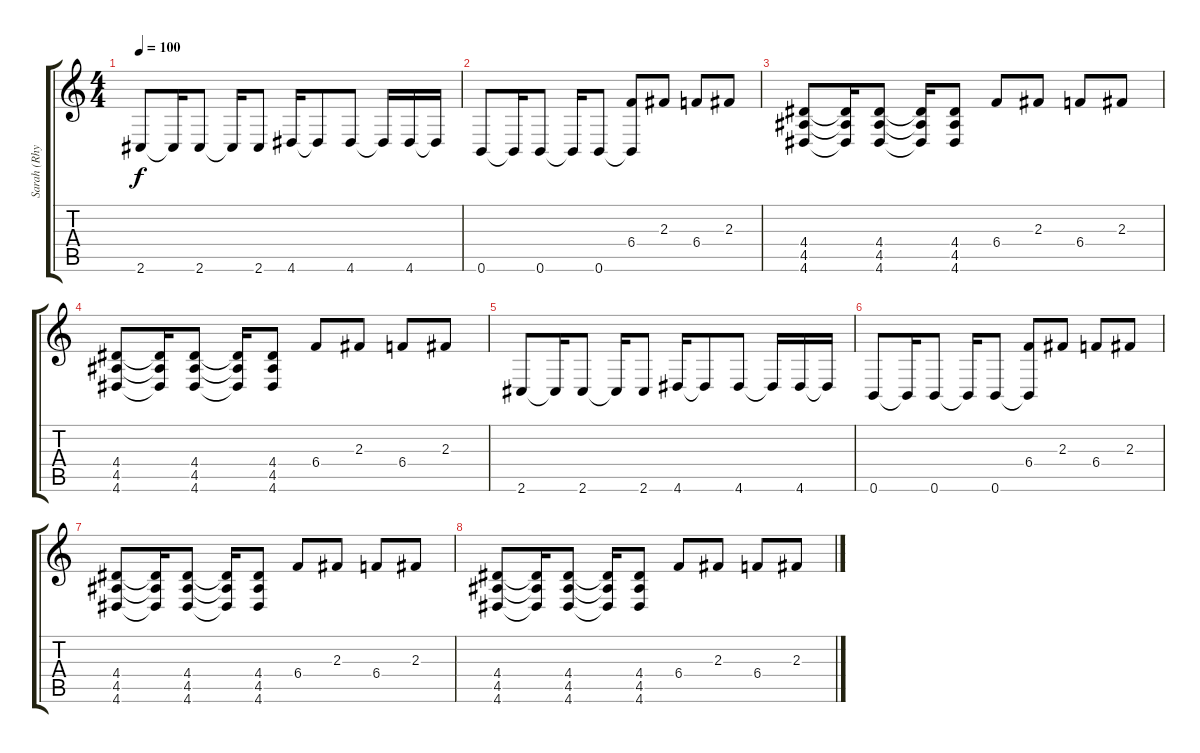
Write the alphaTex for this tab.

\track ("Sarah (Rhythm)" "Sarah (Rhy") {instrument distortionguitar}
\staff {score tabs}
\tuning (Db4 Ab3 E3 B2 Gb2 B1) {hide}
\ts (4 4)
\tempo 100
\clef g2
\ks c
2.6.8{dy f} 2.6{t}.16 2.6.8 2.6{t}.16 2.6.8 4.6.16 4.6{t}.8 4.6.8 4.6{t}.16 4.6.16 4.6{t}.16 |
0.6.8 0.6{t}.16 0.6.8 0.6{t}.16 0.6.8 (6.4 0.6{t}).8 2.3.8 6.4.8 2.3.8 |
(4.4 4.5 4.6).8 (4.4{t} 4.5{t} 4.6{t}).16 (4.4 4.5 4.6).8 (4.4{t} 4.5{t} 4.6{t}).16 (4.4 4.5 4.6).8 6.4.8 2.3.8 6.4.8 2.3.8 |
(4.4 4.5 4.6).8 (4.4{t} 4.5{t} 4.6{t}).16 (4.4 4.5 4.6).8 (4.4{t} 4.5{t} 4.6{t}).16 (4.4 4.5 4.6).8 6.4.8 2.3.8 6.4.8 2.3.8 |
2.6.8 2.6{t}.16 2.6.8 2.6{t}.16 2.6.8 4.6.16 4.6{t}.8 4.6.8 4.6{t}.16 4.6.16 4.6{t}.16 |
0.6.8 0.6{t}.16 0.6.8 0.6{t}.16 0.6.8 (6.4 0.6{t}).8 2.3.8 6.4.8 2.3.8 |
(4.4 4.5 4.6).8 (4.4{t} 4.5{t} 4.6{t}).16 (4.4 4.5 4.6).8 (4.4{t} 4.5{t} 4.6{t}).16 (4.4 4.5 4.6).8 6.4.8 2.3.8 6.4.8 2.3.8 |
(4.4 4.5 4.6).8 (4.4{t} 4.5{t} 4.6{t}).16 (4.4 4.5 4.6).8 (4.4{t} 4.5{t} 4.6{t}).16 (4.4 4.5 4.6).8 6.4.8 2.3.8 6.4.8 2.3.8
